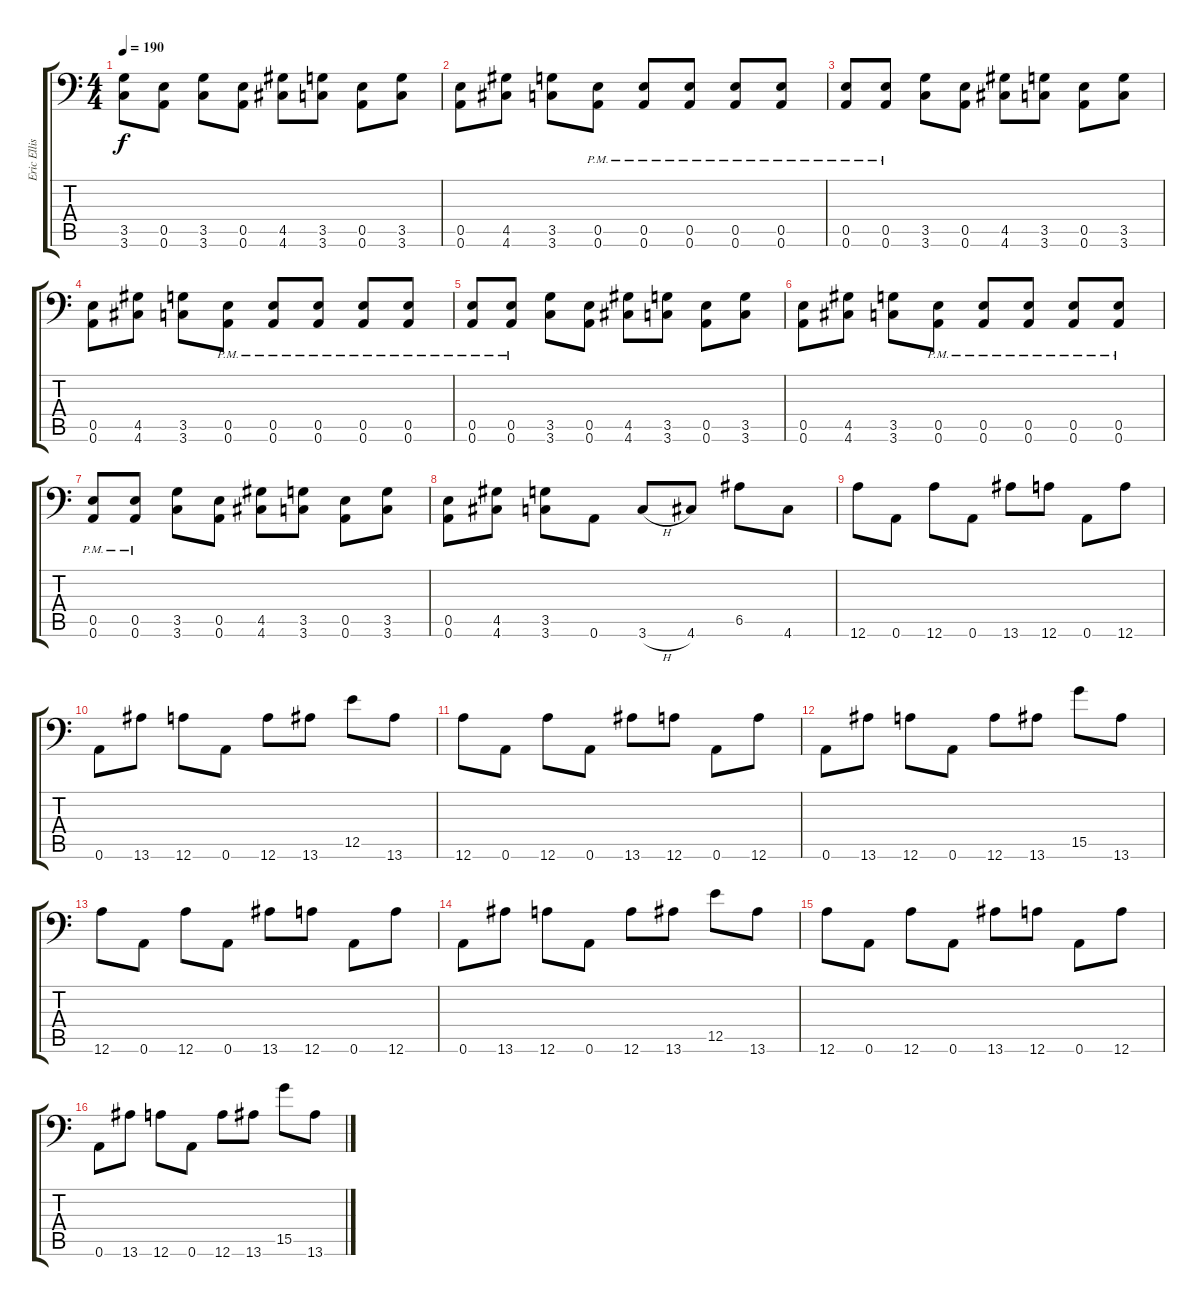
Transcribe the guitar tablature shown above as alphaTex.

\track ("Eric Ellis" "Eric Ellis") {instrument overdrivenguitar}
\staff {score tabs}
\tuning (B3 Gb3 D3 A2 E2 A1) {hide}
\ts (4 4)
\tempo 190
\clef f4
\ks c
(3.5 3.6).8{dy f} (0.5 0.6).8 (3.5 3.6).8 (0.5 0.6).8 (4.5 4.6).8 (3.5 3.6).8 (0.5 0.6).8 (3.5 3.6).8 |
(0.5 0.6).8 (4.5 4.6).8 (3.5 3.6).8 (0.5{pm} 0.6{pm}).8 (0.5{pm} 0.6{pm}).8 (0.5{pm} 0.6{pm}).8 (0.5{pm} 0.6{pm}).8 (0.5{pm} 0.6{pm}).8 |
(0.5{pm} 0.6{pm}).8 (0.5{pm} 0.6{pm}).8 (3.5 3.6).8 (0.5 0.6).8 (4.5 4.6).8 (3.5 3.6).8 (0.5 0.6).8 (3.5 3.6).8 |
(0.5 0.6).8 (4.5 4.6).8 (3.5 3.6).8 (0.5{pm} 0.6{pm}).8 (0.5{pm} 0.6{pm}).8 (0.5{pm} 0.6{pm}).8 (0.5{pm} 0.6{pm}).8 (0.5{pm} 0.6{pm}).8 |
(0.5{pm} 0.6{pm}).8 (0.5{pm} 0.6{pm}).8 (3.5 3.6).8 (0.5 0.6).8 (4.5 4.6).8 (3.5 3.6).8 (0.5 0.6).8 (3.5 3.6).8 |
(0.5 0.6).8 (4.5 4.6).8 (3.5 3.6).8 (0.5{pm} 0.6{pm}).8 (0.5{pm} 0.6{pm}).8 (0.5{pm} 0.6{pm}).8 (0.5{pm} 0.6{pm}).8 (0.5{pm} 0.6{pm}).8 |
(0.5{pm} 0.6{pm}).8 (0.5{pm} 0.6{pm}).8 (3.5 3.6).8 (0.5 0.6).8 (4.5 4.6).8 (3.5 3.6).8 (0.5 0.6).8 (3.5 3.6).8 |
(0.5 0.6).8 (4.5 4.6).8 (3.5 3.6).8 0.6.8 3.6{h}.8 4.6.8 6.5.8 4.6.8 |
12.6.8 0.6.8 12.6.8 0.6.8 13.6.8 12.6.8 0.6.8 12.6.8 |
0.6.8 13.6.8 12.6.8 0.6.8 12.6.8 13.6.8 12.5.8 13.6.8 |
12.6.8 0.6.8 12.6.8 0.6.8 13.6.8 12.6.8 0.6.8 12.6.8 |
0.6.8 13.6.8 12.6.8 0.6.8 12.6.8 13.6.8 15.5.8 13.6.8 |
12.6.8 0.6.8 12.6.8 0.6.8 13.6.8 12.6.8 0.6.8 12.6.8 |
0.6.8 13.6.8 12.6.8 0.6.8 12.6.8 13.6.8 12.5.8 13.6.8 |
12.6.8 0.6.8 12.6.8 0.6.8 13.6.8 12.6.8 0.6.8 12.6.8 |
0.6.8 13.6.8 12.6.8 0.6.8 12.6.8 13.6.8 15.5.8 13.6.8
